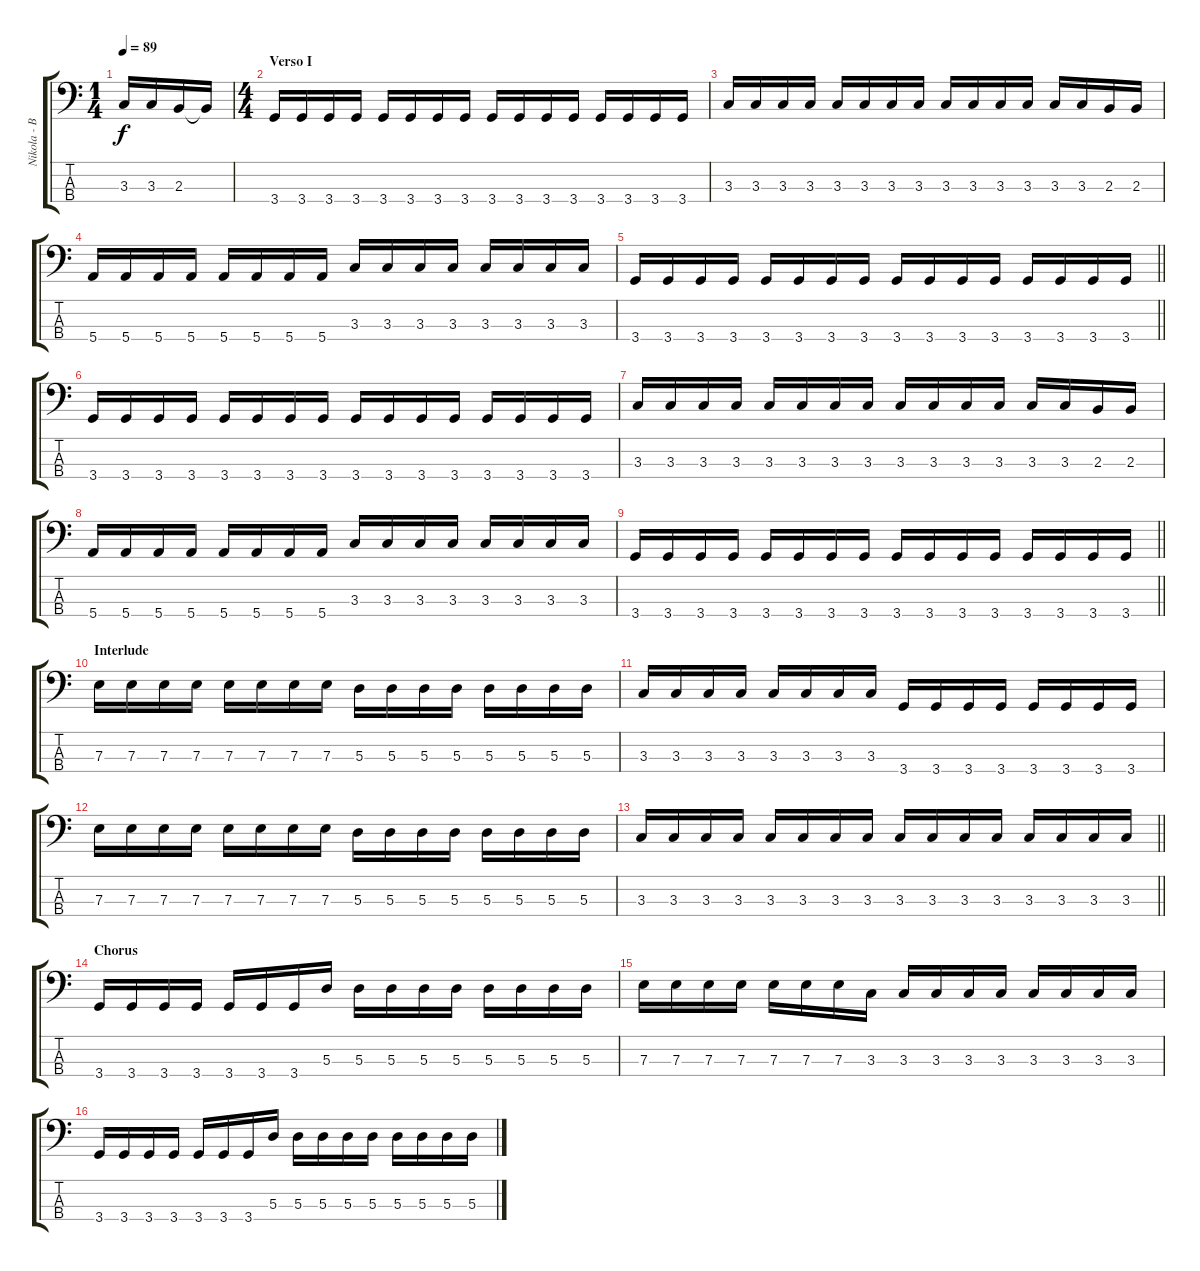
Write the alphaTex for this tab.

\track ("Nikola - Bass" "Nikola - B") {instrument slapbass2}
\staff {score tabs}
\tuning (G2 D2 A1 E1) {hide}
\ts (1 4)
\tempo 89
\clef f4
\ks c
3.3.16{dy f instrument slapbass2} 3.3.16 2.3.16 2.3{t}.16 |
\ts (4 4)
\section ("" "Verso I")
3.4.16 3.4.16 3.4.16 3.4.16 3.4.16 3.4.16 3.4.16 3.4.16 3.4.16 3.4.16 3.4.16 3.4.16 3.4.16 3.4.16 3.4.16 3.4.16 |
3.3.16 3.3.16 3.3.16 3.3.16 3.3.16 3.3.16 3.3.16 3.3.16 3.3.16 3.3.16 3.3.16 3.3.16 3.3.16 3.3.16 2.3.16 2.3.16 |
5.4.16 5.4.16 5.4.16 5.4.16 5.4.16 5.4.16 5.4.16 5.4.16 3.3.16 3.3.16 3.3.16 3.3.16 3.3.16 3.3.16 3.3.16 3.3.16 |
\barLineRight lightlight
3.4.16 3.4.16 3.4.16 3.4.16 3.4.16 3.4.16 3.4.16 3.4.16 3.4.16 3.4.16 3.4.16 3.4.16 3.4.16 3.4.16 3.4.16 3.4.16 |
3.4.16 3.4.16 3.4.16 3.4.16 3.4.16 3.4.16 3.4.16 3.4.16 3.4.16 3.4.16 3.4.16 3.4.16 3.4.16 3.4.16 3.4.16 3.4.16 |
3.3.16 3.3.16 3.3.16 3.3.16 3.3.16 3.3.16 3.3.16 3.3.16 3.3.16 3.3.16 3.3.16 3.3.16 3.3.16 3.3.16 2.3.16 2.3.16 |
5.4.16 5.4.16 5.4.16 5.4.16 5.4.16 5.4.16 5.4.16 5.4.16 3.3.16 3.3.16 3.3.16 3.3.16 3.3.16 3.3.16 3.3.16 3.3.16 |
\barLineRight lightlight
3.4.16 3.4.16 3.4.16 3.4.16 3.4.16 3.4.16 3.4.16 3.4.16 3.4.16 3.4.16 3.4.16 3.4.16 3.4.16 3.4.16 3.4.16 3.4.16 |
\section ("" "Interlude")
7.3.16 7.3.16 7.3.16 7.3.16 7.3.16 7.3.16 7.3.16 7.3.16 5.3.16 5.3.16 5.3.16 5.3.16 5.3.16 5.3.16 5.3.16 5.3.16 |
3.3.16 3.3.16 3.3.16 3.3.16 3.3.16 3.3.16 3.3.16 3.3.16 3.4.16 3.4.16 3.4.16 3.4.16 3.4.16 3.4.16 3.4.16 3.4.16 |
7.3.16 7.3.16 7.3.16 7.3.16 7.3.16 7.3.16 7.3.16 7.3.16 5.3.16 5.3.16 5.3.16 5.3.16 5.3.16 5.3.16 5.3.16 5.3.16 |
\barLineRight lightlight
3.3.16 3.3.16 3.3.16 3.3.16 3.3.16 3.3.16 3.3.16 3.3.16 3.3.16 3.3.16 3.3.16 3.3.16 3.3.16 3.3.16 3.3.16 3.3.16 |
\section ("" "Chorus")
3.4.16 3.4.16 3.4.16 3.4.16 3.4.16 3.4.16 3.4.16 5.3.16 5.3.16 5.3.16 5.3.16 5.3.16 5.3.16 5.3.16 5.3.16 5.3.16 |
7.3.16 7.3.16 7.3.16 7.3.16 7.3.16 7.3.16 7.3.16 3.3.16 3.3.16 3.3.16 3.3.16 3.3.16 3.3.16 3.3.16 3.3.16 3.3.16 |
3.4.16 3.4.16 3.4.16 3.4.16 3.4.16 3.4.16 3.4.16 5.3.16 5.3.16 5.3.16 5.3.16 5.3.16 5.3.16 5.3.16 5.3.16 5.3.16
